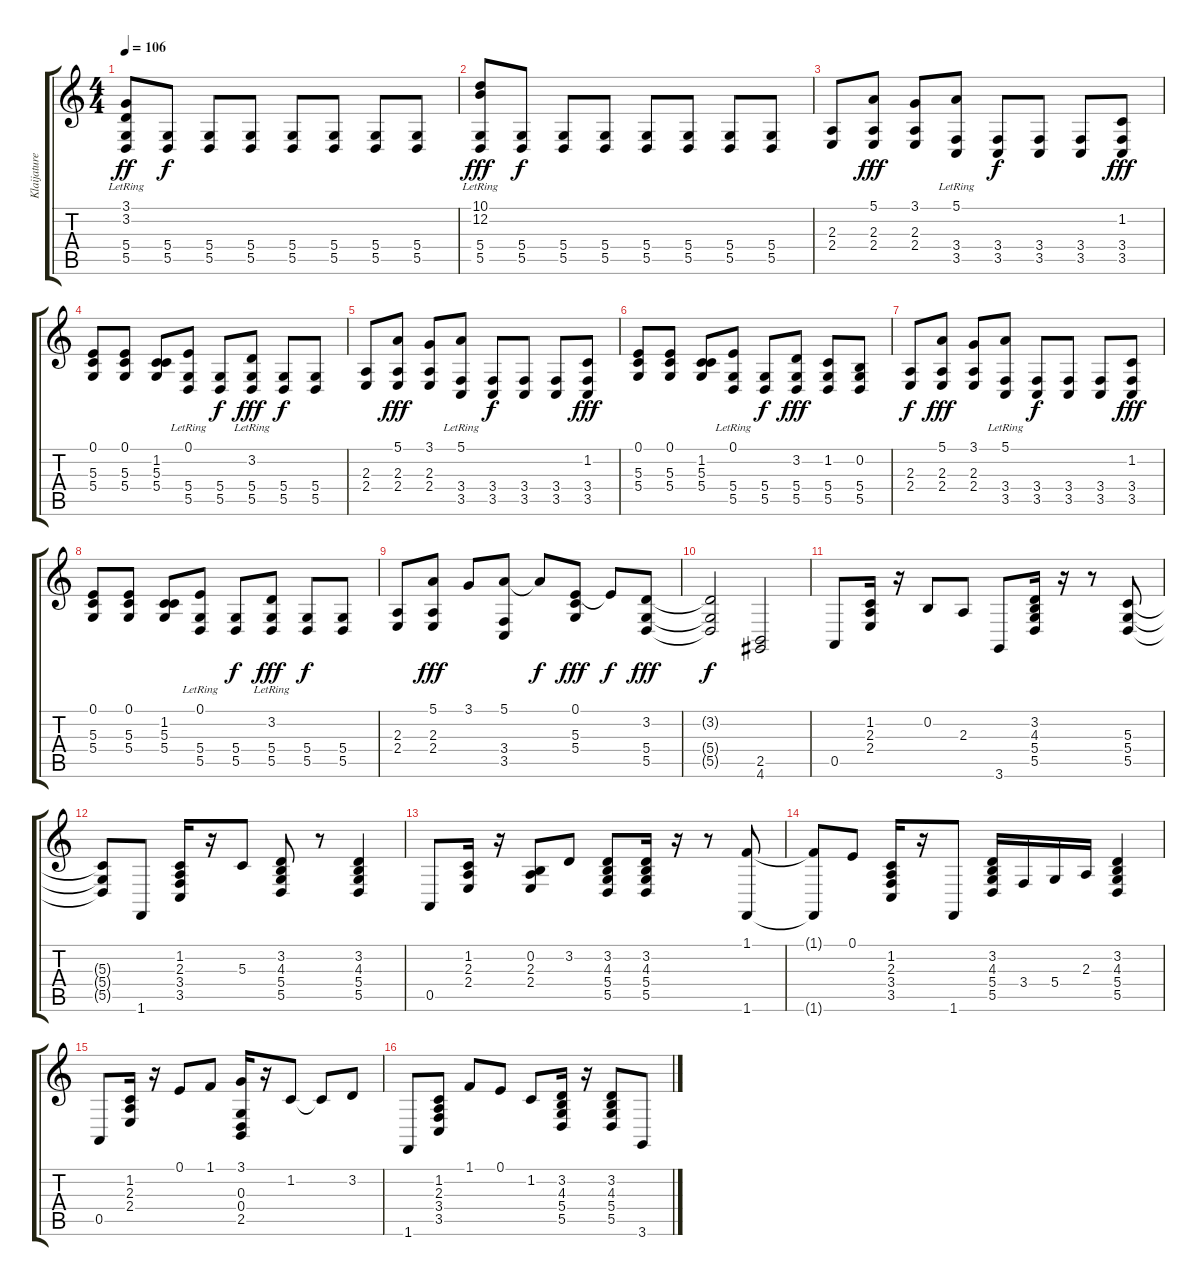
\track ("Klaijature" "Klaijature") {instrument acousticgrandpiano}
\staff {score tabs}
\tuning (E4 B3 G3 D3 A2 E2) {hide}
\ts (4 4)
\tempo 106
\clef g2
\ks c
(3.1{lr} 3.2{lr} 5.4 5.5).8{dy ff} (5.4 5.5).8{dy f} (5.4 5.5).8 (5.4 5.5).8 (5.4 5.5).8 (5.4 5.5).8 (5.4 5.5).8 (5.4 5.5).8 |
(10.1{lr} 12.2{lr} 5.4 5.5).8{dy fff} (5.4 5.5).8{dy f} (5.4 5.5).8 (5.4 5.5).8 (5.4 5.5).8 (5.4 5.5).8 (5.4 5.5).8 (5.4 5.5).8 |
(2.3 2.4).8 (5.1 2.3 2.4).8{dy fff} (3.1 2.3 2.4).8 (5.1{lr} 3.4 3.5).8 (3.4 3.5).8{dy f} (3.4 3.5).8 (3.4 3.5).8 (1.2 3.4 3.5).8{dy fff} |
(0.1 5.3 5.4).8 (0.1 5.3 5.4).8 (1.2 5.3 5.4).8 (0.1{lr} 5.4 5.5).8 (5.4 5.5).8{dy f} (3.2{lr} 5.4 5.5).8{dy fff} (5.4 5.5).8{dy f} (5.4 5.5).8 |
(2.3 2.4).8 (5.1 2.3 2.4).8{dy fff} (3.1 2.3 2.4).8 (5.1{lr} 3.4 3.5).8 (3.4 3.5).8{dy f} (3.4 3.5).8 (3.4 3.5).8 (1.2 3.4 3.5).8{dy fff} |
(0.1 5.3 5.4).8 (0.1 5.3 5.4).8 (1.2 5.3 5.4).8 (0.1{lr} 5.4 5.5).8 (5.4 5.5).8{dy f} (3.2 5.4 5.5).8{dy fff} (1.2 5.4 5.5).8 (0.2 5.4 5.5).8 |
(2.3 2.4).8{dy f} (5.1 2.3 2.4).8{dy fff} (3.1 2.3 2.4).8 (5.1{lr} 3.4 3.5).8 (3.4 3.5).8{dy f} (3.4 3.5).8 (3.4 3.5).8 (1.2 3.4 3.5).8{dy fff} |
(0.1 5.3 5.4).8 (0.1 5.3 5.4).8 (1.2 5.3 5.4).8 (0.1{lr} 5.4 5.5).8 (5.4 5.5).8{dy f} (3.2{lr} 5.4 5.5).8{dy fff} (5.4 5.5).8{dy f} (5.4 5.5).8 |
(2.3 2.4).8 (5.1 2.3 2.4).8{dy fff} 3.1.8 (5.1 3.4 3.5).8 5.1{t}.8{dy f} (0.1 5.3 5.4).8{dy fff} 0.1{t}.8{dy f} (3.2 5.4 5.5).8{dy fff} |
(3.2{t} 5.4{t} 5.5{t}).2{dy f} (2.5 4.6).2 |
0.5.8 (1.2 2.3 2.4).16 r.16 0.2.8 2.3.8 3.6.8 (3.2 4.3 5.4 5.5).16 r.16 r.8 (5.3 5.4 5.5).8 |
(5.3{t} 5.4{t} 5.5{t}).8 1.6.8 (1.2 2.3 3.4 3.5).16 r.16 5.3.8 (3.2 4.3 5.4 5.5).8 r.8 (3.2 4.3 5.4 5.5).4 |
0.5.8 (1.2 2.3 2.4).16 r.16 (0.2 2.3 2.4).8 3.2.8 (3.2 4.3 5.4 5.5).8 (3.2 4.3 5.4 5.5).16 r.16 r.8 (1.1 1.6).8 |
(1.1{t} 1.6{t}).8 0.1.8 (1.2 2.3 3.4 3.5).16 r.16 1.6.8 (3.2 4.3 5.4 5.5).16 3.4.16 5.4.16 2.3.16 (3.2 4.3 5.4 5.5).4 |
0.5.8 (1.2 2.3 2.4).16 r.16 0.1.8 1.1.8 (3.1 0.3 0.4 2.5).16 r.16 1.2.8 1.2{t}.8 3.2.8 |
1.6.8 (1.2 2.3 3.4 3.5).8 1.1.8 0.1.8 1.2.8 (3.2 4.3 5.4 5.5).16 r.16 (3.2 4.3 5.4 5.5).8 3.6.8
